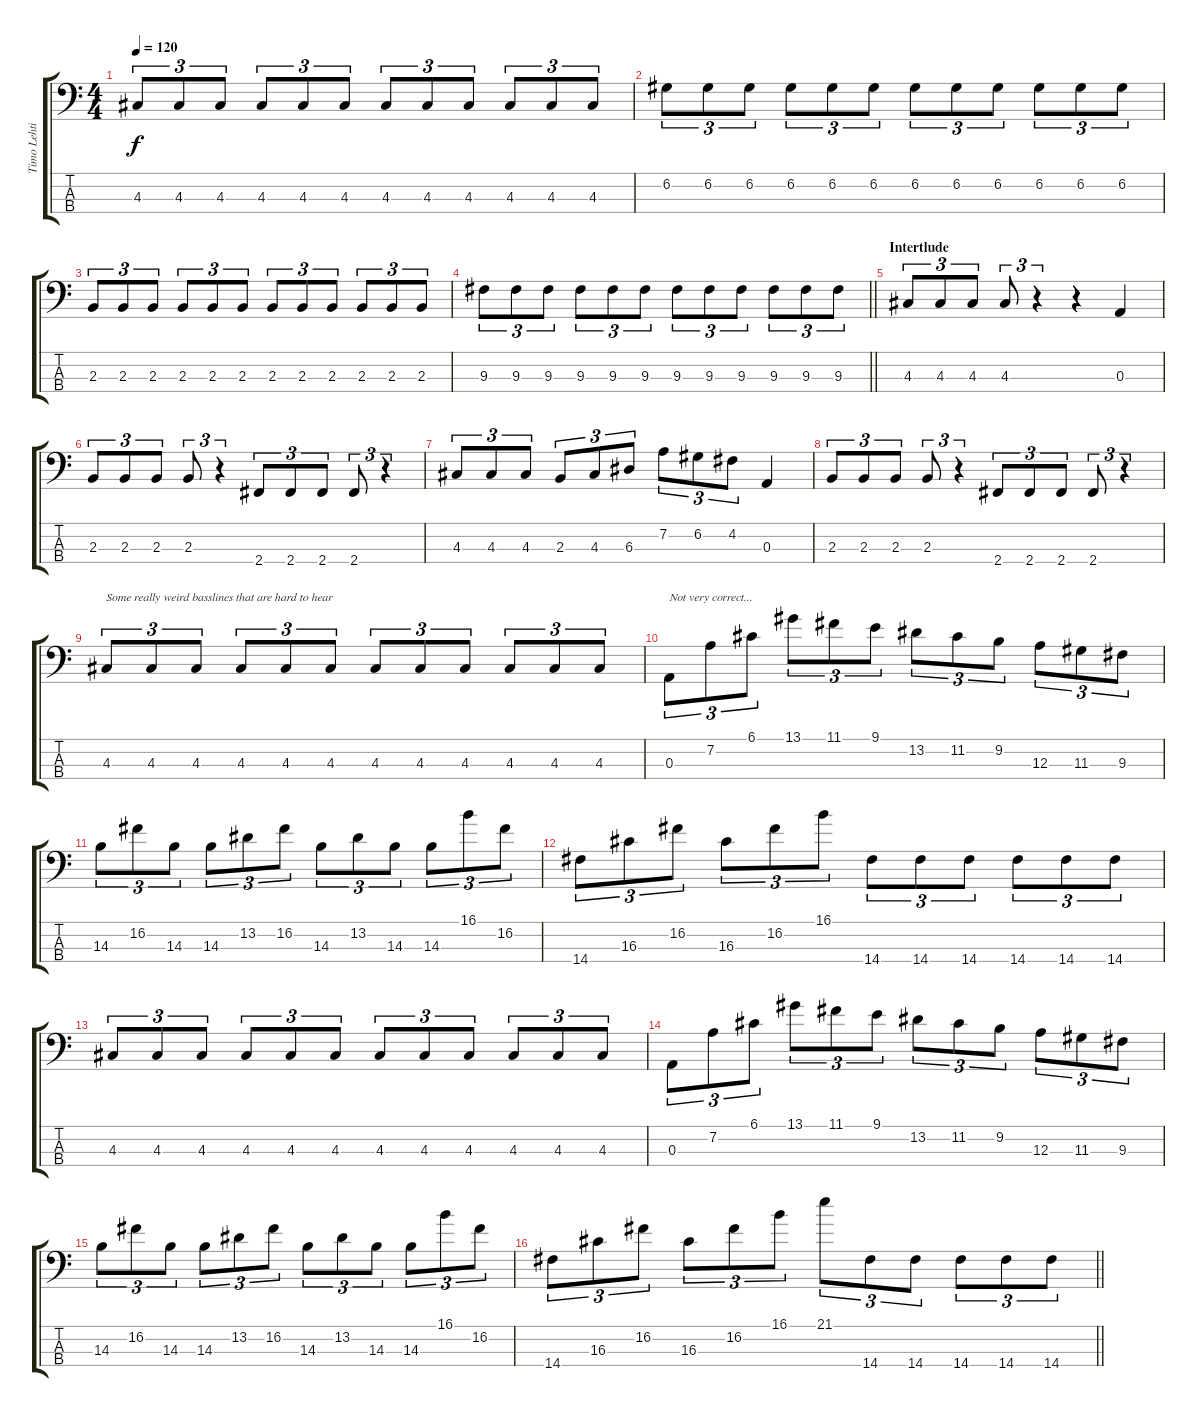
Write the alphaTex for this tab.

\track ("Timo Lehtinen" "Timo Lehti") {instrument electricbasspick}
\staff {score tabs}
\tuning (G2 D2 A1 E1) {hide}
\ts (4 4)
\tempo 120
\clef f4
\ks c
4.3.8{tu (3 2) dy f} 4.3.8{tu (3 2)} 4.3.8{tu (3 2)} 4.3.8{tu (3 2)} 4.3.8{tu (3 2)} 4.3.8{tu (3 2)} 4.3.8{tu (3 2)} 4.3.8{tu (3 2)} 4.3.8{tu (3 2)} 4.3.8{tu (3 2)} 4.3.8{tu (3 2)} 4.3.8{tu (3 2)} |
6.2.8{tu (3 2)} 6.2.8{tu (3 2)} 6.2.8{tu (3 2)} 6.2.8{tu (3 2)} 6.2.8{tu (3 2)} 6.2.8{tu (3 2)} 6.2.8{tu (3 2)} 6.2.8{tu (3 2)} 6.2.8{tu (3 2)} 6.2.8{tu (3 2)} 6.2.8{tu (3 2)} 6.2.8{tu (3 2)} |
2.3.8{tu (3 2)} 2.3.8{tu (3 2)} 2.3.8{tu (3 2)} 2.3.8{tu (3 2)} 2.3.8{tu (3 2)} 2.3.8{tu (3 2)} 2.3.8{tu (3 2)} 2.3.8{tu (3 2)} 2.3.8{tu (3 2)} 2.3.8{tu (3 2)} 2.3.8{tu (3 2)} 2.3.8{tu (3 2)} |
\barLineRight lightlight
9.3.8{tu (3 2)} 9.3.8{tu (3 2)} 9.3.8{tu (3 2)} 9.3.8{tu (3 2)} 9.3.8{tu (3 2)} 9.3.8{tu (3 2)} 9.3.8{tu (3 2)} 9.3.8{tu (3 2)} 9.3.8{tu (3 2)} 9.3.8{tu (3 2)} 9.3.8{tu (3 2)} 9.3.8{tu (3 2)} |
\section ("" "Intertlude")
4.3.8{tu (3 2)} 4.3.8{tu (3 2)} 4.3.8{tu (3 2)} 4.3.8{tu (3 2)} r.4{tu (3 2)} r.4 0.3.4 |
2.3.8{tu (3 2)} 2.3.8{tu (3 2)} 2.3.8{tu (3 2)} 2.3.8{tu (3 2)} r.4{tu (3 2)} 2.4.8{tu (3 2)} 2.4.8{tu (3 2)} 2.4.8{tu (3 2)} 2.4.8{tu (3 2)} r.4{tu (3 2)} |
4.3.8{tu (3 2)} 4.3.8{tu (3 2)} 4.3.8{tu (3 2)} 2.3.8{tu (3 2)} 4.3.8{tu (3 2)} 6.3.8{tu (3 2)} 7.2.8{tu (3 2)} 6.2.8{tu (3 2)} 4.2.8{tu (3 2)} 0.3.4 |
2.3.8{tu (3 2)} 2.3.8{tu (3 2)} 2.3.8{tu (3 2)} 2.3.8{tu (3 2)} r.4{tu (3 2)} 2.4.8{tu (3 2)} 2.4.8{tu (3 2)} 2.4.8{tu (3 2)} 2.4.8{tu (3 2)} r.4{tu (3 2)} |
4.3.8{tu (3 2) txt "Some really weird basslines that are hard to hear" instrument electricbassfinger} 4.3.8{tu (3 2)} 4.3.8{tu (3 2)} 4.3.8{tu (3 2)} 4.3.8{tu (3 2)} 4.3.8{tu (3 2)} 4.3.8{tu (3 2)} 4.3.8{tu (3 2)} 4.3.8{tu (3 2)} 4.3.8{tu (3 2)} 4.3.8{tu (3 2)} 4.3.8{tu (3 2)} |
0.3.8{tu (3 2) txt "Not very correct..."} 7.2.8{tu (3 2)} 6.1.8{tu (3 2)} 13.1.8{tu (3 2)} 11.1.8{tu (3 2)} 9.1.8{tu (3 2)} 13.2.8{tu (3 2)} 11.2.8{tu (3 2)} 9.2.8{tu (3 2)} 12.3.8{tu (3 2)} 11.3.8{tu (3 2)} 9.3.8{tu (3 2)} |
14.3.8{tu (3 2)} 16.2.8{tu (3 2)} 14.3.8{tu (3 2)} 14.3.8{tu (3 2)} 13.2.8{tu (3 2)} 16.2.8{tu (3 2)} 14.3.8{tu (3 2)} 13.2.8{tu (3 2)} 14.3.8{tu (3 2)} 14.3.8{tu (3 2)} 16.1.8{tu (3 2)} 16.2.8{tu (3 2)} |
14.4.8{tu (3 2)} 16.3.8{tu (3 2)} 16.2.8{tu (3 2)} 16.3.8{tu (3 2)} 16.2.8{tu (3 2)} 16.1.8{tu (3 2)} 14.4.8{tu (3 2)} 14.4.8{tu (3 2)} 14.4.8{tu (3 2)} 14.4.8{tu (3 2)} 14.4.8{tu (3 2)} 14.4.8{tu (3 2)} |
4.3.8{tu (3 2)} 4.3.8{tu (3 2)} 4.3.8{tu (3 2)} 4.3.8{tu (3 2)} 4.3.8{tu (3 2)} 4.3.8{tu (3 2)} 4.3.8{tu (3 2)} 4.3.8{tu (3 2)} 4.3.8{tu (3 2)} 4.3.8{tu (3 2)} 4.3.8{tu (3 2)} 4.3.8{tu (3 2)} |
0.3.8{tu (3 2)} 7.2.8{tu (3 2)} 6.1.8{tu (3 2)} 13.1.8{tu (3 2)} 11.1.8{tu (3 2)} 9.1.8{tu (3 2)} 13.2.8{tu (3 2)} 11.2.8{tu (3 2)} 9.2.8{tu (3 2)} 12.3.8{tu (3 2)} 11.3.8{tu (3 2)} 9.3.8{tu (3 2)} |
14.3.8{tu (3 2)} 16.2.8{tu (3 2)} 14.3.8{tu (3 2)} 14.3.8{tu (3 2)} 13.2.8{tu (3 2)} 16.2.8{tu (3 2)} 14.3.8{tu (3 2)} 13.2.8{tu (3 2)} 14.3.8{tu (3 2)} 14.3.8{tu (3 2)} 16.1.8{tu (3 2)} 16.2.8{tu (3 2)} |
\barLineRight lightlight
14.4.8{tu (3 2)} 16.3.8{tu (3 2)} 16.2.8{tu (3 2)} 16.3.8{tu (3 2)} 16.2.8{tu (3 2)} 16.1.8{tu (3 2)} 21.1.8{tu (3 2)} 14.4.8{tu (3 2)} 14.4.8{tu (3 2)} 14.4.8{tu (3 2)} 14.4.8{tu (3 2)} 14.4.8{tu (3 2)}
